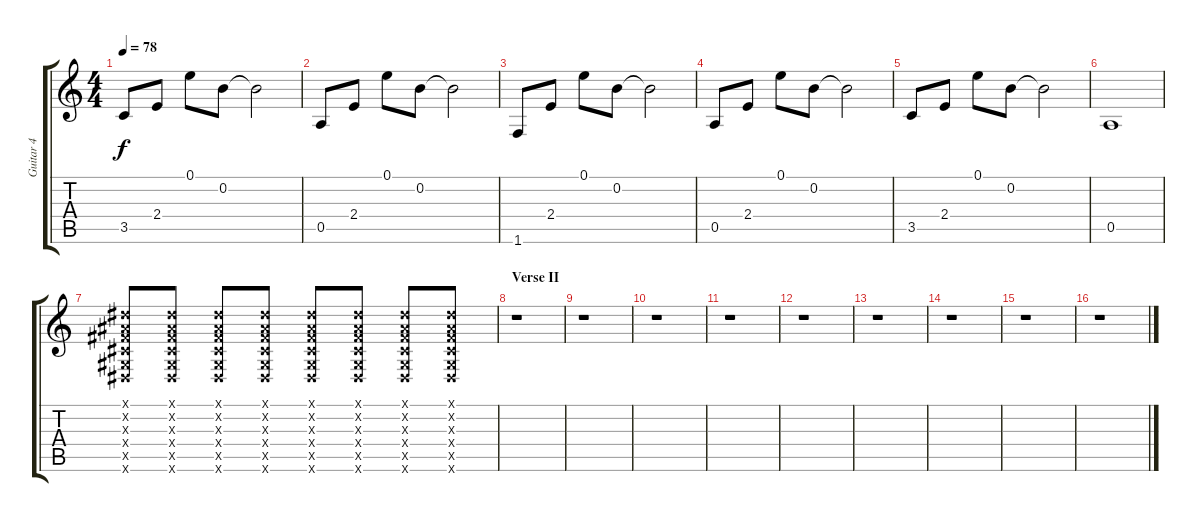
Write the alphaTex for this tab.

\track ("Guitar 4" "Guitar 4") {instrument distortionguitar}
\staff {score tabs}
\tuning (E4 B3 G3 D3 A2 E2) {hide}
\ts (4 4)
\tempo 78
\clef g2
\ks c
3.5.8{dy f} 2.4.8 0.1.8 0.2.8 0.2{t}.2 |
0.5.8 2.4.8 0.1.8 0.2.8 0.2{t}.2 |
1.6.8 2.4.8 0.1.8 0.2.8 0.2{t}.2 |
0.5.8 2.4.8 0.1.8 0.2.8 0.2{t}.2 |
3.5.8 2.4.8 0.1.8 0.2.8 0.2{t}.2 |
0.5.1 |
(-1.1{x} -1.2{x} -1.3{x} -1.4{x} -1.5{x} -1.6{x}).8 (-1.1{x} -1.2{x} -1.3{x} -1.4{x} -1.5{x} -1.6{x}).8 (-1.1{x} -1.2{x} -1.3{x} -1.4{x} -1.5{x} -1.6{x}).8 (-1.1{x} -1.2{x} -1.3{x} -1.4{x} -1.5{x} -1.6{x}).8 (-1.1{x} -1.2{x} -1.3{x} -1.4{x} -1.5{x} -1.6{x}).8 (-1.1{x} -1.2{x} -1.3{x} -1.4{x} -1.5{x} -1.6{x}).8 (-1.1{x} -1.2{x} -1.3{x} -1.4{x} -1.5{x} -1.6{x}).8 (-1.1{x} -1.2{x} -1.3{x} -1.4{x} -1.5{x} -1.6{x}).8 |
\section ("" "Verse II")
r.1 |
r.1 |
r.1 |
r.1 |
r.1 |
r.1 |
r.1 |
r.1 |
r.1
